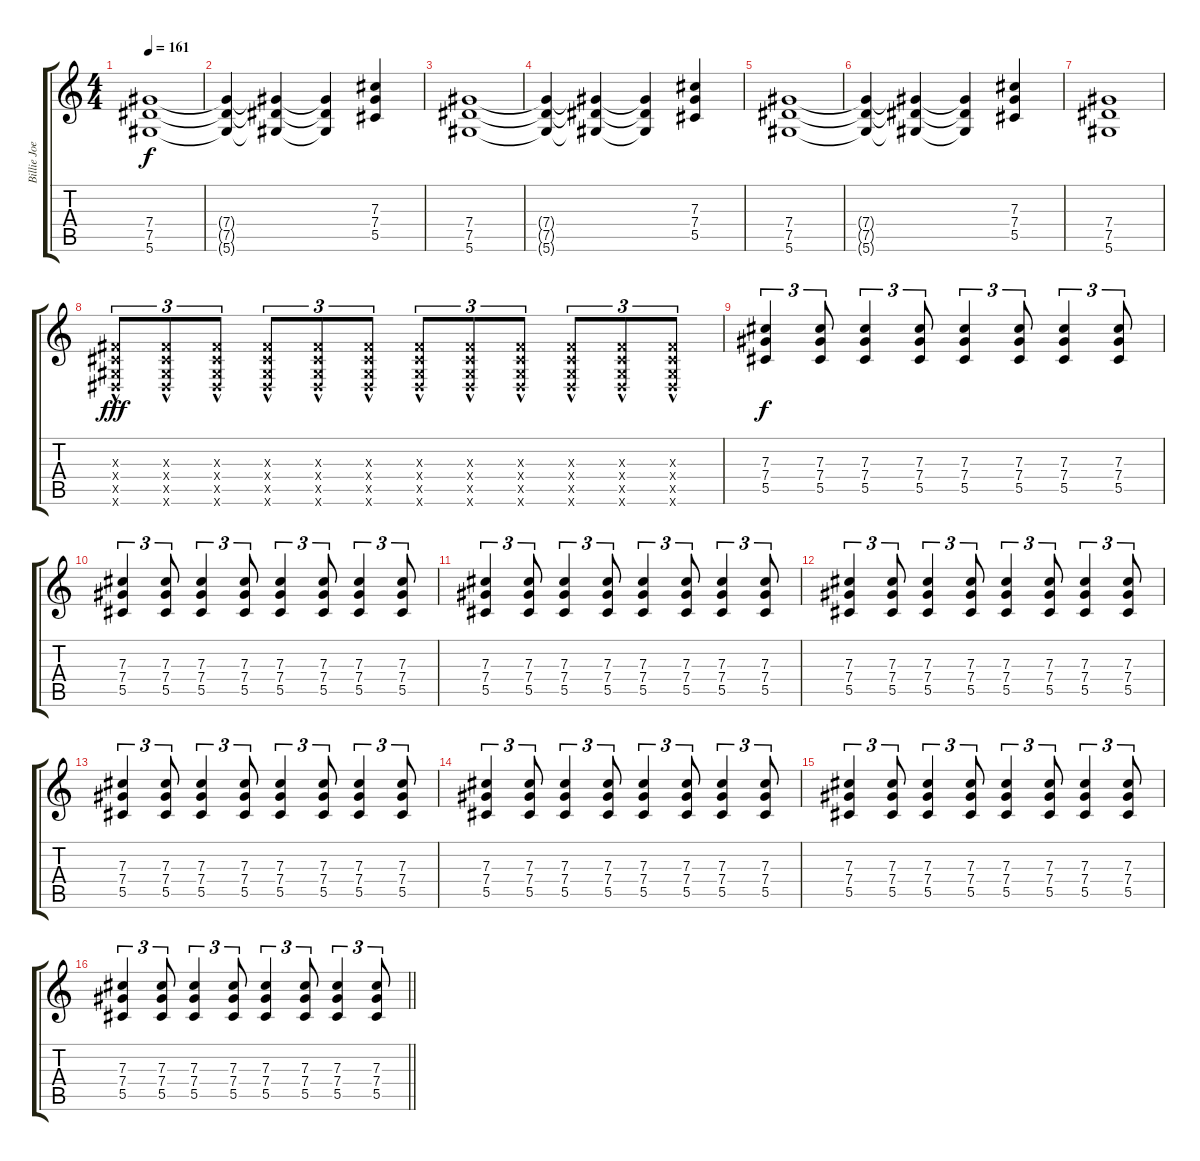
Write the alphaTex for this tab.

\track ("Billie Joe Armstrong - Guitar" "Billie Joe") {instrument distortionguitar}
\staff {score tabs}
\tuning (Eb4 Bb3 Gb3 Db3 Ab2 Eb2) {hide}
\ts (4 4)
\tempo 161
\clef g2
\ks c
(7.4 7.5 5.6).1{dy f} |
(7.4{t} 7.5{t} 5.6{t}).4 (7.4{t} 7.5{t} 5.6{t}).4 (7.4{t} 7.5{t} 5.6{t}).4 (7.3 7.4 5.5).4 |
(7.4 7.5 5.6).1 |
(7.4{t} 7.5{t} 5.6{t}).4 (7.4{t} 7.5{t} 5.6{t}).4 (7.4{t} 7.5{t} 5.6{t}).4 (7.3 7.4 5.5).4 |
(7.4 7.5 5.6).1 |
(7.4{t} 7.5{t} 5.6{t}).4 (7.4{t} 7.5{t} 5.6{t}).4 (7.4{t} 7.5{t} 5.6{t}).4 (7.3 7.4 5.5).4 |
(7.4 7.5 5.6).1 |
(0.3{hac x} 0.4{hac x} 0.5{hac x} 0.6{hac x}).8{tu (3 2) dy fff} (0.3{hac x} 0.4{hac x} 0.5{hac x} 0.6{hac x}).8{tu (3 2)} (0.3{hac x} 0.4{hac x} 0.5{hac x} 0.6{hac x}).8{tu (3 2)} (0.3{hac x} 0.4{hac x} 0.5{hac x} 0.6{hac x}).8{tu (3 2)} (0.3{hac x} 0.4{hac x} 0.5{hac x} 0.6{hac x}).8{tu (3 2)} (0.3{hac x} 0.4{hac x} 0.5{hac x} 0.6{hac x}).8{tu (3 2)} (0.3{hac x} 0.4{hac x} 0.5{hac x} 0.6{hac x}).8{tu (3 2)} (0.3{hac x} 0.4{hac x} 0.5{hac x} 0.6{hac x}).8{tu (3 2)} (0.3{hac x} 0.4{hac x} 0.5{hac x} 0.6{hac x}).8{tu (3 2)} (0.3{hac x} 0.4{hac x} 0.5{hac x} 0.6{hac x}).8{tu (3 2)} (0.3{hac x} 0.4{hac x} 0.5{hac x} 0.6{hac x}).8{tu (3 2)} (0.3{hac x} 0.4{hac x} 0.5{hac x} 0.6{hac x}).8{tu (3 2)} |
(7.3 7.4 5.5).4{tu (3 2) dy f} (7.3 7.4 5.5).8{tu (3 2)} (7.3 7.4 5.5).4{tu (3 2)} (7.3 7.4 5.5).8{tu (3 2)} (7.3 7.4 5.5).4{tu (3 2)} (7.3 7.4 5.5).8{tu (3 2)} (7.3 7.4 5.5).4{tu (3 2)} (7.3 7.4 5.5).8{tu (3 2)} |
(7.3 7.4 5.5).4{tu (3 2)} (7.3 7.4 5.5).8{tu (3 2)} (7.3 7.4 5.5).4{tu (3 2)} (7.3 7.4 5.5).8{tu (3 2)} (7.3 7.4 5.5).4{tu (3 2)} (7.3 7.4 5.5).8{tu (3 2)} (7.3 7.4 5.5).4{tu (3 2)} (7.3 7.4 5.5).8{tu (3 2)} |
(7.3 7.4 5.5).4{tu (3 2)} (7.3 7.4 5.5).8{tu (3 2)} (7.3 7.4 5.5).4{tu (3 2)} (7.3 7.4 5.5).8{tu (3 2)} (7.3 7.4 5.5).4{tu (3 2)} (7.3 7.4 5.5).8{tu (3 2)} (7.3 7.4 5.5).4{tu (3 2)} (7.3 7.4 5.5).8{tu (3 2)} |
(7.3 7.4 5.5).4{tu (3 2)} (7.3 7.4 5.5).8{tu (3 2)} (7.3 7.4 5.5).4{tu (3 2)} (7.3 7.4 5.5).8{tu (3 2)} (7.3 7.4 5.5).4{tu (3 2)} (7.3 7.4 5.5).8{tu (3 2)} (7.3 7.4 5.5).4{tu (3 2)} (7.3 7.4 5.5).8{tu (3 2)} |
(7.3 7.4 5.5).4{tu (3 2)} (7.3 7.4 5.5).8{tu (3 2)} (7.3 7.4 5.5).4{tu (3 2)} (7.3 7.4 5.5).8{tu (3 2)} (7.3 7.4 5.5).4{tu (3 2)} (7.3 7.4 5.5).8{tu (3 2)} (7.3 7.4 5.5).4{tu (3 2)} (7.3 7.4 5.5).8{tu (3 2)} |
(7.3 7.4 5.5).4{tu (3 2)} (7.3 7.4 5.5).8{tu (3 2)} (7.3 7.4 5.5).4{tu (3 2)} (7.3 7.4 5.5).8{tu (3 2)} (7.3 7.4 5.5).4{tu (3 2)} (7.3 7.4 5.5).8{tu (3 2)} (7.3 7.4 5.5).4{tu (3 2)} (7.3 7.4 5.5).8{tu (3 2)} |
(7.3 7.4 5.5).4{tu (3 2)} (7.3 7.4 5.5).8{tu (3 2)} (7.3 7.4 5.5).4{tu (3 2)} (7.3 7.4 5.5).8{tu (3 2)} (7.3 7.4 5.5).4{tu (3 2)} (7.3 7.4 5.5).8{tu (3 2)} (7.3 7.4 5.5).4{tu (3 2)} (7.3 7.4 5.5).8{tu (3 2)} |
\barLineRight lightlight
(7.3 7.4 5.5).4{tu (3 2)} (7.3 7.4 5.5).8{tu (3 2)} (7.3 7.4 5.5).4{tu (3 2)} (7.3 7.4 5.5).8{tu (3 2)} (7.3 7.4 5.5).4{tu (3 2)} (7.3 7.4 5.5).8{tu (3 2)} (7.3 7.4 5.5).4{tu (3 2)} (7.3 7.4 5.5).8{tu (3 2)}
